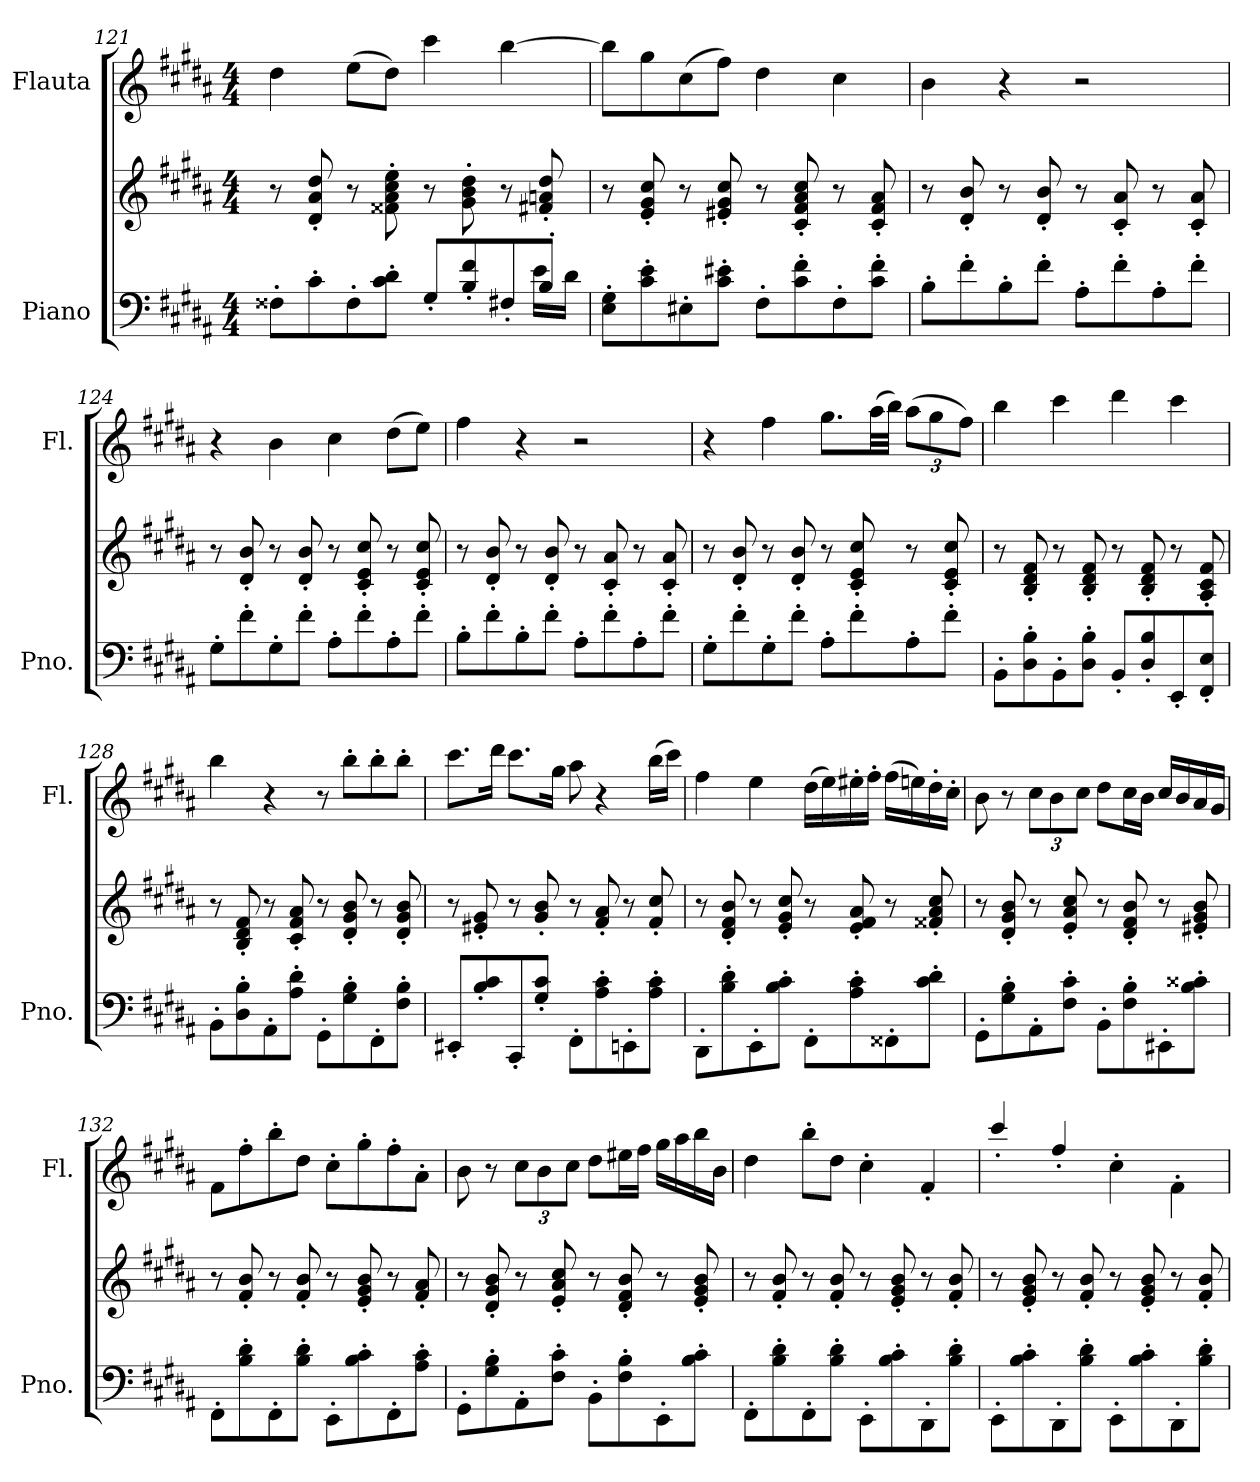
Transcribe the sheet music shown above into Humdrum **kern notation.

**kern	**kern	**kern
*part2	*part2	*part1
*staff3	*staff2	*staff1
*I"Piano	*	*I"Flauta
*I'Pno.	*	*I'Fl.
*clefF4	*clefG2	*clefG2
*k[f#c#g#d#a#]	*k[f#c#g#d#a#]	*k[f#c#g#d#a#]
*M4/4	*M4/4	*M4/4
=121	=121	=121
*^	*	*
8F##X'\L	2..ryy	8r	4dd#\
8c#'\	.	8d#/' 8a#/' 8dd#/'	.
8F##'\	.	8r	(>8ee\L
8c#\' 8d#\'J	.	8f##X\' 8a#\' 8cc#\' 8ee\'	8dd#\J)
8G#'/L	.	8r	4ccc#\
8B/' 8f#/'	.	8g#\' 8b\' 8dd#\'	.
8F#X'/	.	8r	[4bb\
8B'/J	16e\LL	8f#X/' 8an/' 8dd#/'	.
.	16d#\JJ	.	.
*v	*v	*	*
!!LO:LB:g=z
=122	=122	=122
8E\' 8G#\'L	8r	8bb\L]
8c#\' 8e\'	8e/' 8g#/' 8cc#/'	8gg#\
8E#X'\	8r	(>8cc#\
8c#\' 8e#X\'J	8e#X/' 8g#/' 8cc#/'	8ff#\J)
8F#'\L	8r	4dd#\
8c#\' 8f#\'	8c#/' 8f#/' 8a#/' 8cc#/'	.
8F#'\	8r	4cc#\
8c#\' 8f#\'J	8c#/' 8f#/' 8a#/'	.
=123	=123	=123
8B'\L	8r	4b\
8f#'\	8d#/' 8b/'	.
8B'\	8r	4r
8f#'\J	8d#/' 8b/'	.
8A#'\L	8r	2r
8f#'\	8c#/' 8a#/'	.
8A#'\	8r	.
8f#'\J	8c#/' 8a#/'	.
=124	=124	=124
8G#'\L	8r	4r
8f#'\	8d#/' 8b/'	.
8G#'\	8r	4b\
8f#'\J	8d#/' 8b/'	.
8A#'\L	8r	4cc#\
8f#'\	8c#/' 8e/' 8cc#/'	.
8A#'\	8r	(>8dd#\L
8f#'\J	8c#/' 8e/' 8cc#/'	8ee\J)
=125	=125	=125
8B'\L	8r	4ff#\
8f#'\	8d#/' 8b/'	.
8B'\	8r	4r
8f#'\J	8d#/' 8b/'	.
8A#'\L	8r	2r
8f#'\	8c#/' 8a#/'	.
8A#'\	8r	.
8f#'\J	8c#/' 8a#/'	.
!!LO:LB:g=z
=126	=126	=126
8G#'\L	8r	4r
8f#'\	8d#/' 8b/'	.
8G#'\	8r	4ff#\
8f#'\J	8d#/' 8b/'	.
8A#'\L	8r	8.gg#\L
8f#'\	8c#/' 8e/' 8cc#/'	.
.	.	(>32aa#\LL
.	.	32bb\JJJ)
*	*	*Xbrackettup
8A#'\	8r	(>12aa#\L
.	.	12gg#\
8f#'\J	8c#/' 8e/' 8cc#/'	.
.	.	12ff#\J)
=127	=127	=127
8BB'\L	8r	4bb\
8D#\' 8B\'	8B/' 8d#/' 8f#/'	.
8BB'\	8r	4ccc#\
8D#\' 8B\'J	8B/' 8d#/' 8f#/'	.
8BB'/L	8r	4ddd#\
8D#/' 8B/'	8B/' 8d#/' 8f#/'	.
8EE'/	8r	4ccc#\
8FF#/' 8E/'J	8A#/' 8c#/' 8f#/'	.
=128	=128	=128
8BB'\L	8r	4bb\
8D#\' 8B\'	8B/' 8d#/' 8f#/'	.
8AA#'\	8r	4r
8A#\' 8d#\'J	8c#/' 8f#/' 8a#/'	.
8GG#'\L	8r	8r
8G#\' 8B\'	8d#/' 8g#/' 8b/'	8bb'\L
8FF#'\	8r	8bb'\
8F#\' 8B\'J	8d#/' 8g#/' 8b/'	8bb'\J
!!LO:PB:g=z
=129	=129	=129
8EE#X'/L	8r	8.ccc#\L
8B/' 8c#/'	8e#X/' 8g#/'	.
.	.	16ddd#\Jk
8CC#'/	8r	8.ccc#\L
8G#/' 8c#/'J	8g#/' 8b/'	.
.	.	16gg#\Jk
8FF#'\L	8r	8aa#\
8A#\' 8c#\'	8f#/' 8a#/'	4r
8EEn'\	8r	.
8A#\' 8c#\'J	8f#/' 8cc#/'	(>16bb\LL
.	.	16ccc#\JJ)
=130	=130	=130
8DD#'\L	8r	4ff#\
8B\' 8d#\'	8d#/' 8f#/' 8b/'	.
8EE'\	8r	4ee\
8B\' 8c#\'J	8e/' 8g#/' 8cc#/'	.
8FF#'\L	8r	(>16dd#\LL
.	.	16ee\)
8A#\' 8c#\'	8e/' 8f#/' 8a#/'	16ee#X'\
.	.	16ff#'\JJ
8FF##X'\	8r	(>16ff#\LL
.	.	16een\)
8c#\' 8d#\'J	8f##X/' 8a#/' 8cc#/'	16dd#'\
.	.	16cc#'\JJ
=131	=131	=131
8GG#'\L	8r	8b\
8G#\' 8B\'	8d#/' 8g#/' 8b/'	8r
8AA#'\	8r	12cc#\L
.	.	12b\
8F#\' 8c#\'J	8e/' 8a#/' 8cc#/'	.
.	.	12cc#\J
8BB'\L	8r	8dd#\L
8F#\' 8B\'	8d#/' 8f#/' 8b/'	16cc#\L
.	.	16b\JJ
8EE#X'\	8r	16cc#/LL
.	.	16b/
8B\' 8c##X\'J	8e#X/' 8g#/' 8b/'	16a#/
.	.	16g#/JJ
!!LO:LB:g=z
=132	=132	=132
8FF#'\L	8r	8f#\L
8B\' 8d#\'	8f#/' 8b/'	8ff#'\
8FF#'\	8r	8bb'\
8B\' 8d#\'J	8f#/' 8b/'	8dd#\J
8EE'\L	8r	8cc#'\L
8B\' 8c#\'	8e/' 8g#/' 8b/'	8gg#'\
8FF#'\	8r	8ff#'\
8A#\' 8c#\'J	8f#/' 8a#/'	8a#'\J
=133	=133	=133
8GG#'\L	8r	8b\
8G#\' 8B\'	8d#/' 8g#/' 8b/'	8r
8AA#'\	8r	12cc#\L
.	.	12b\
8F#\' 8c#\'J	8e/' 8a#/' 8cc#/'	.
.	.	12cc#\J
8BB'\L	8r	8dd#\L
8F#\' 8B\'	8d#/' 8f#/' 8b/'	16ee#X\L
.	.	16ff#\JJ
8EE'\	8r	16gg#\LL
.	.	16aa#\
8B\' 8c#\'J	8e/' 8g#/' 8b/'	16bb\
.	.	16b\JJ
=134	=134	=134
8FF#'\L	8r	4dd#\
8B\' 8d#\'	8f#/' 8b/'	.
8FF#'\	8r	8bb'\L
8B\' 8d#\'J	8f#/' 8b/'	8dd#\J
8EE'\L	8r	4cc#'\
8B\' 8c#\'	8e/' 8g#/' 8b/'	.
8DD#'\	8r	4f#'/
8B\' 8d#\'J	8f#/' 8b/'	.
!!LO:LB:g=z
=135	=135	=135
8EE'\L	8r	4ccc#'/
8B\' 8c#\'	8e/' 8g#/' 8b/'	.
8DD#'\	8r	4ff#'/
8B\' 8d#\'J	8f#/' 8b/'	.
8EE'\L	8r	4cc#'\
8B\' 8c#\'	8e/' 8g#/' 8b/'	.
8DD#'\	8r	4f#'\
8B\' 8d#\'J	8f#/' 8b/'	.
=	=	=
*-	*-	*-
